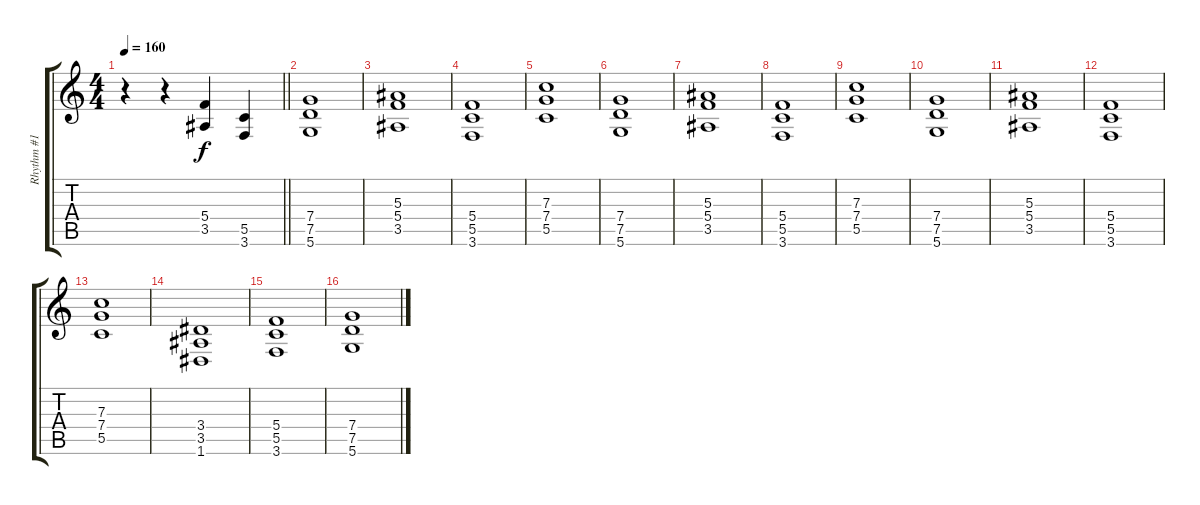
\track ("Rhythm #1" "Rhythm #1") {instrument distortionguitar}
\staff {score tabs}
\tuning (D4 A3 F3 C3 G2 D2) {hide}
\ts (4 4)
\tempo 160
\clef g2
\barLineRight lightlight
\ks aminor
r.4{dy f instrument distortionguitar} r.4 (5.4 3.5).4 (5.5 3.6).4 |
\section ("" "")
(7.4 7.5 5.6).1 |
(5.3 5.4 3.5).1 |
(5.4 5.5 3.6).1 |
(7.3 7.4 5.5).1 |
(7.4 7.5 5.6).1 |
(5.3 5.4 3.5).1 |
(5.4 5.5 3.6).1 |
(7.3 7.4 5.5).1 |
(7.4 7.5 5.6).1 |
(5.3 5.4 3.5).1 |
(5.4 5.5 3.6).1 |
(7.3 7.4 5.5).1 |
(3.4 3.5 1.6).1 |
(5.4 5.5 3.6).1 |
(7.4 7.5 5.6).1
